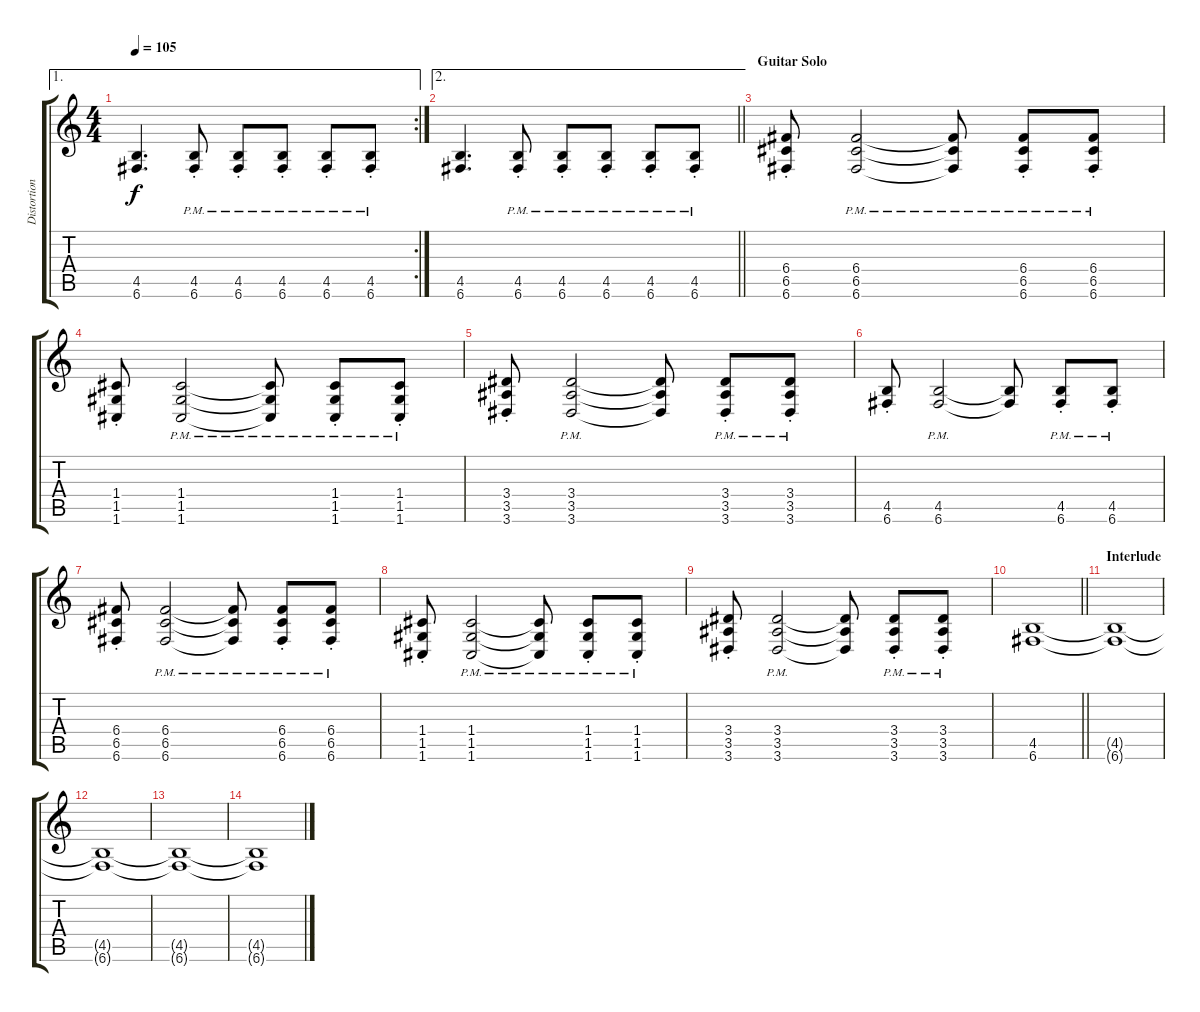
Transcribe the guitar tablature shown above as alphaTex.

\track ("Distortion Guitar" "Distortion") {instrument distortionguitar}
\staff {score tabs}
\tuning (E4 C4 G3 C3 G2 C2) {hide}
\ae 1
\rc 2
\ts (4 4)
\tempo 105
\clef g2
\ks c
(4.5 6.6).4{d dy f} (4.5{pm st} 6.6{pm st}).8 (4.5{pm st} 6.6{pm st}).8 (4.5{pm st} 6.6{pm st}).8 (4.5{pm st} 6.6{pm st}).8 (4.5{pm st} 6.6{pm st}).8 |
\ae 2
\barLineRight lightlight
(4.5 6.6).4{d} (4.5{pm st} 6.6{pm st}).8 (4.5{pm st} 6.6{pm st}).8 (4.5{pm st} 6.6{pm st}).8 (4.5{pm st} 6.6{pm st}).8 (4.5{pm st} 6.6{pm st}).8 |
\section ("" "Guitar Solo")
(6.4{st} 6.5 6.6).8 (6.4{pm} 6.5{pm} 6.6{pm}).2 (6.4{pm t} 6.5{pm t} 6.6{pm t}).8 (6.4{pm st} 6.5{pm} 6.6{pm}).8 (6.4{pm st} 6.5{pm} 6.6{pm}).8 |
(1.4{st} 1.5{st} 1.6{st}).8 (1.4{pm} 1.5{pm} 1.6{pm}).2 (1.4{pm t} 1.5{pm t} 1.6{pm t}).8 (1.4{pm st} 1.5{pm st} 1.6{pm st}).8 (1.4{pm st} 1.5{pm st} 1.6{pm st}).8 |
(3.4{st} 3.5{st} 3.6{st}).8 (3.4{pm} 3.5{pm} 3.6{pm}).2 (3.4{t} 3.5{t} 3.6{t}).8 (3.4{pm st} 3.5{pm st} 3.6{pm st}).8 (3.4{pm st} 3.5{pm st} 3.6{pm st}).8 |
(4.5{st} 6.6{st}).8 (4.5{pm} 6.6{pm}).2 (4.5{t} 6.6{t}).8 (4.5{pm st} 6.6{pm st}).8 (4.5{pm st} 6.6{pm st}).8 |
(6.4{st} 6.5 6.6).8 (6.4{pm} 6.5{pm} 6.6{pm}).2 (6.4{pm t} 6.5{pm t} 6.6{pm t}).8 (6.4{pm st} 6.5{pm} 6.6{pm}).8 (6.4{pm st} 6.5{pm} 6.6{pm}).8 |
(1.4{st} 1.5{st} 1.6{st}).8 (1.4{pm} 1.5{pm} 1.6{pm}).2 (1.4{pm t} 1.5{pm t} 1.6{pm t}).8 (1.4{pm st} 1.5{pm st} 1.6{pm st}).8 (1.4{pm st} 1.5{pm st} 1.6{pm st}).8 |
(3.4{st} 3.5{st} 3.6{st}).8 (3.4{pm} 3.5{pm} 3.6{pm}).2 (3.4{t} 3.5{t} 3.6{t}).8 (3.4{pm st} 3.5{pm st} 3.6{pm st}).8 (3.4{pm st} 3.5{pm st} 3.6{pm st}).8 |
\barLineRight lightlight
(4.5 6.6).1 |
\section ("" "Interlude")
(4.5{t} 6.6{t}).1 |
(4.5{t} 6.6{t}).1{volume 0} |
(4.5{t} 6.6{t}).1 |
(4.5{t} 6.6{t}).1
